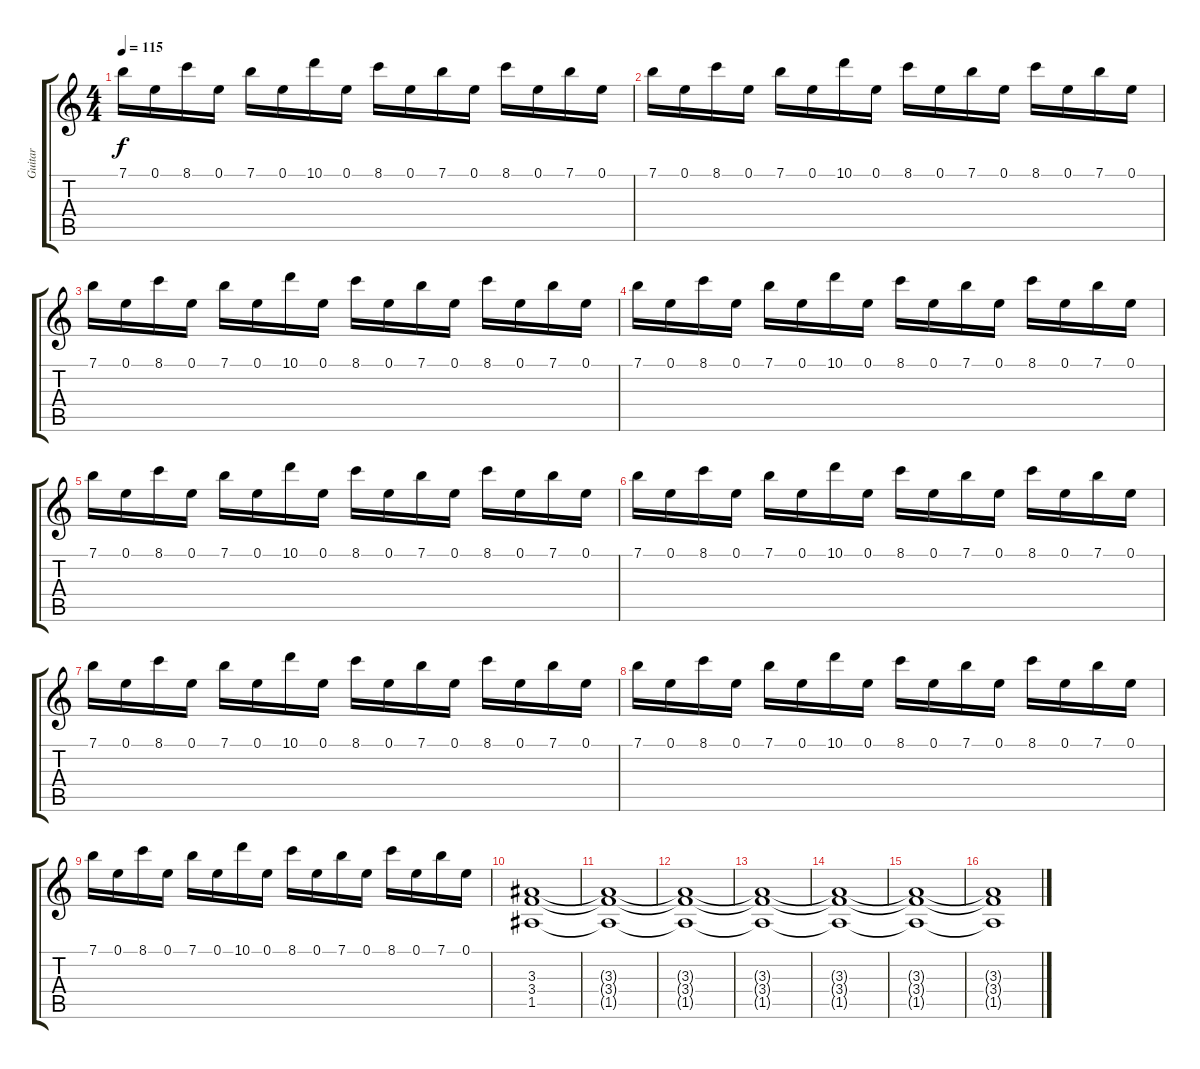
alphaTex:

\track ("Guitar" "Guitar") {instrument distortionguitar}
\staff {score tabs}
\tuning (E4 B3 G3 D3 A2 E2) {hide}
\ts (4 4)
\tempo 115
\clef g2
\ks c
7.1.16{dy f} 0.1.16 8.1.16 0.1.16 7.1.16 0.1.16 10.1.16 0.1.16 8.1.16 0.1.16 7.1.16 0.1.16 8.1.16 0.1.16 7.1.16 0.1.16 |
7.1.16 0.1.16 8.1.16 0.1.16 7.1.16 0.1.16 10.1.16 0.1.16 8.1.16 0.1.16 7.1.16 0.1.16 8.1.16 0.1.16 7.1.16 0.1.16 |
7.1.16 0.1.16 8.1.16 0.1.16 7.1.16 0.1.16 10.1.16 0.1.16 8.1.16 0.1.16 7.1.16 0.1.16 8.1.16 0.1.16 7.1.16 0.1.16 |
7.1.16 0.1.16 8.1.16 0.1.16 7.1.16 0.1.16 10.1.16 0.1.16 8.1.16 0.1.16 7.1.16 0.1.16 8.1.16 0.1.16 7.1.16 0.1.16 |
7.1.16 0.1.16 8.1.16 0.1.16 7.1.16 0.1.16 10.1.16 0.1.16 8.1.16 0.1.16 7.1.16 0.1.16 8.1.16 0.1.16 7.1.16 0.1.16 |
7.1.16 0.1.16 8.1.16 0.1.16 7.1.16 0.1.16 10.1.16 0.1.16 8.1.16 0.1.16 7.1.16 0.1.16 8.1.16 0.1.16 7.1.16 0.1.16 |
7.1.16 0.1.16 8.1.16 0.1.16 7.1.16 0.1.16 10.1.16 0.1.16 8.1.16 0.1.16 7.1.16 0.1.16 8.1.16 0.1.16 7.1.16 0.1.16 |
7.1.16 0.1.16 8.1.16 0.1.16 7.1.16 0.1.16 10.1.16 0.1.16 8.1.16 0.1.16 7.1.16 0.1.16 8.1.16 0.1.16 7.1.16 0.1.16 |
7.1.16 0.1.16 8.1.16 0.1.16 7.1.16 0.1.16 10.1.16 0.1.16 8.1.16 0.1.16 7.1.16 0.1.16 8.1.16 0.1.16 7.1.16 0.1.16 |
(3.3 3.4 1.5).1 |
(3.3{t} 3.4{t} 1.5{t}).1 |
(3.3{t} 3.4{t} 1.5{t}).1 |
(3.3{t} 3.4{t} 1.5{t}).1 |
(3.3{t} 3.4{t} 1.5{t}).1 |
(3.3{t} 3.4{t} 1.5{t}).1 |
(3.3{t} 3.4{t} 1.5{t}).1
